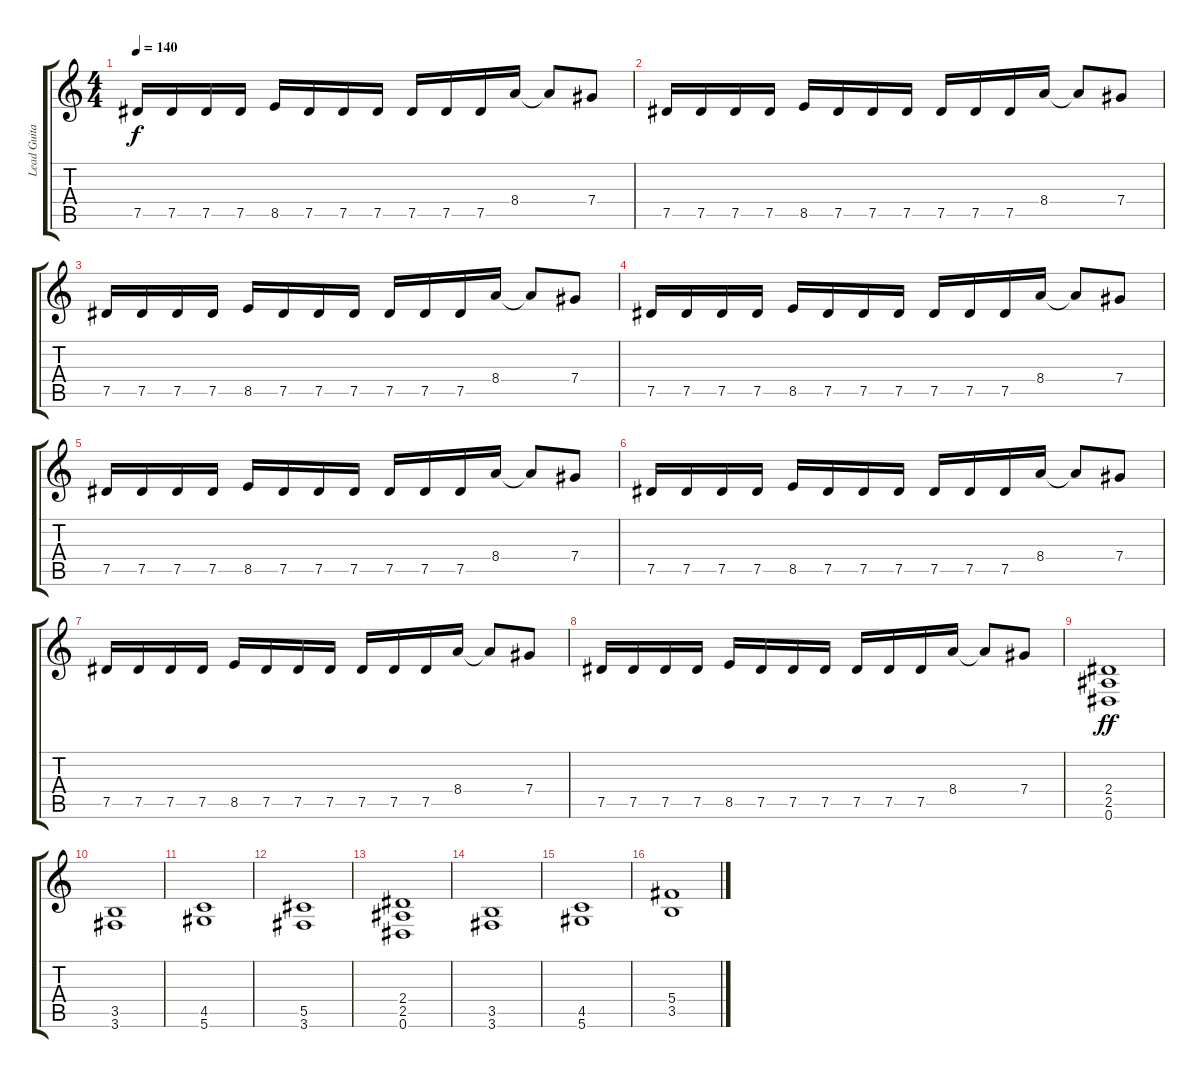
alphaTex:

\track ("Lead Guitar" "Lead Guita") {instrument overdrivenguitar}
\staff {score tabs}
\tuning (Eb4 Bb3 Gb3 Db3 Ab2 Eb2) {hide}
\ts (4 4)
\tempo 140
\clef g2
\ks c
7.5.16{dy f} 7.5.16 7.5.16 7.5.16 8.5.16 7.5.16 7.5.16 7.5.16 7.5.16 7.5.16 7.5.16 8.4.16 8.4{t}.8 7.4.8 |
7.5.16 7.5.16 7.5.16 7.5.16 8.5.16 7.5.16 7.5.16 7.5.16 7.5.16 7.5.16 7.5.16 8.4.16 8.4{t}.8 7.4.8 |
7.5.16 7.5.16 7.5.16 7.5.16 8.5.16 7.5.16 7.5.16 7.5.16 7.5.16 7.5.16 7.5.16 8.4.16 8.4{t}.8 7.4.8 |
7.5.16 7.5.16 7.5.16 7.5.16 8.5.16 7.5.16 7.5.16 7.5.16 7.5.16 7.5.16 7.5.16 8.4.16 8.4{t}.8 7.4.8 |
7.5.16 7.5.16 7.5.16 7.5.16 8.5.16 7.5.16 7.5.16 7.5.16 7.5.16 7.5.16 7.5.16 8.4.16 8.4{t}.8 7.4.8 |
7.5.16 7.5.16 7.5.16 7.5.16 8.5.16 7.5.16 7.5.16 7.5.16 7.5.16 7.5.16 7.5.16 8.4.16 8.4{t}.8 7.4.8 |
7.5.16 7.5.16 7.5.16 7.5.16 8.5.16 7.5.16 7.5.16 7.5.16 7.5.16 7.5.16 7.5.16 8.4.16 8.4{t}.8 7.4.8 |
7.5.16 7.5.16 7.5.16 7.5.16 8.5.16 7.5.16 7.5.16 7.5.16 7.5.16 7.5.16 7.5.16 8.4.16 8.4{t}.8 7.4.8 |
(2.4 2.5 0.6).1{dy ff} |
(3.5 3.6).1 |
(4.5 5.6).1 |
(5.5 3.6).1 |
(2.4 2.5 0.6).1 |
(3.5 3.6).1 |
(4.5 5.6).1 |
(5.4 3.5).1
